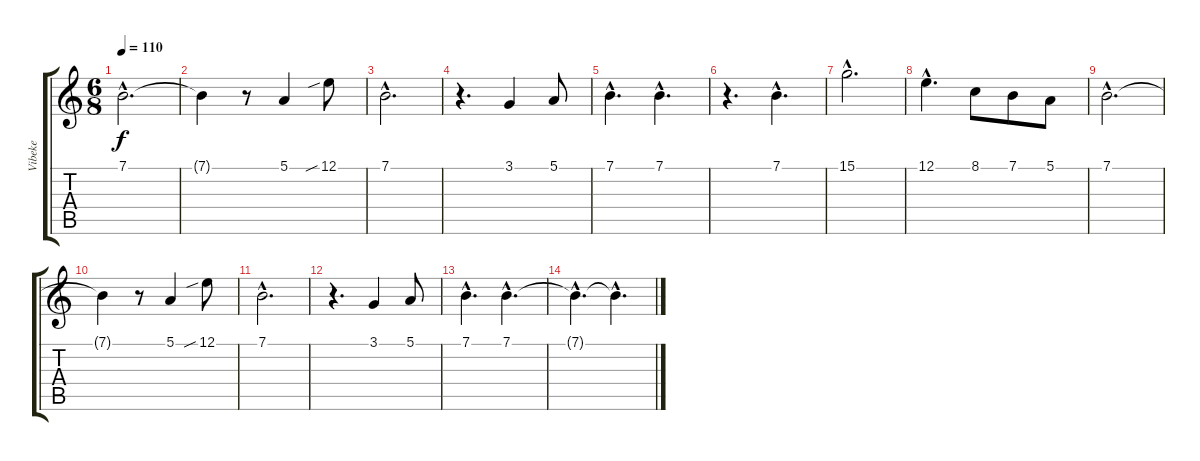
\track ("Vibeke" "Vibeke") {instrument choiraahs}
\staff {score tabs}
\tuning (E4 B3 G3 D3 A2 E2) {hide}
\ts (6 8)
\tempo 110
\clef g2
\ks c
7.1{hac}.2{d dy f} |
7.1{t}.4 r.8 5.1.4 12.1{sib}.8 |
7.1{hac}.2{d} |
r.4{d} 3.1.4 5.1.8 |
7.1{hac}.4{d} 7.1{hac}.4{d} |
r.4{d} 7.1{hac}.4{d} |
15.1{hac}.2{d} |
12.1{hac}.4{d} 8.1.8 7.1.8 5.1.8 |
7.1{hac}.2{d} |
7.1{t}.4 r.8 5.1.4 12.1{sib}.8 |
7.1{hac}.2{d} |
r.4{d} 3.1.4 5.1.8 |
7.1{hac}.4{d} 7.1{hac}.4{d} |
7.1{hac t}.4{d} 7.1{hac t}.4{d}
